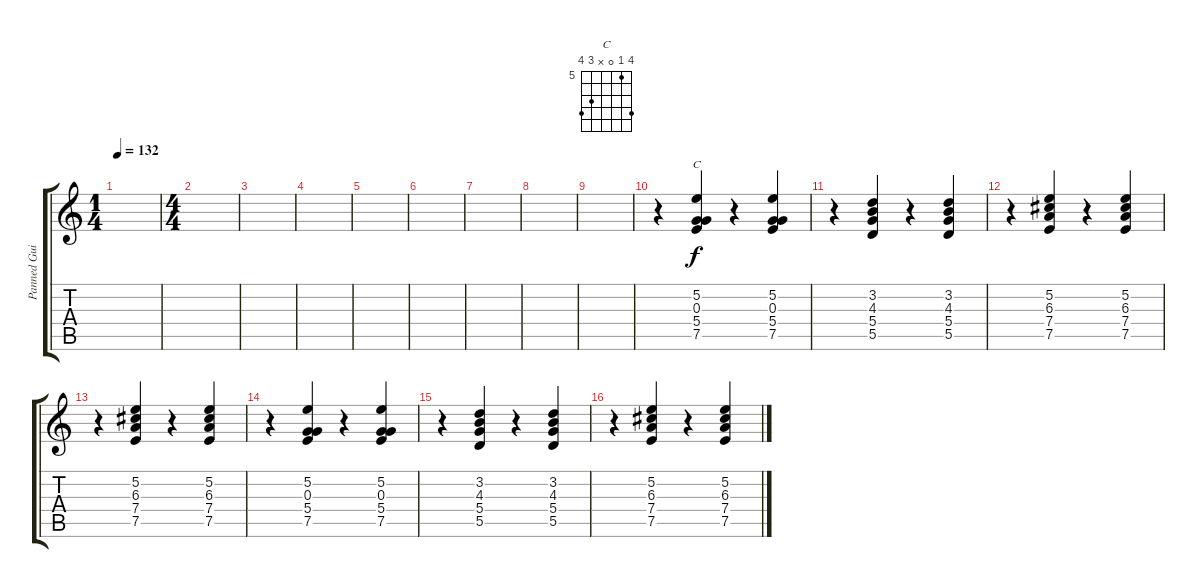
\track ("Panned Guitar" "Panned Gui") {instrument electricguitarclean}
\staff {score tabs}
\tuning (E4 B3 G3 D3 A2 E2) {hide}
\chord ("C" 8 5 0 x 7 8) {firstfret 5}
\ts (1 4)
\tempo 132
\clef g2
\ks c
|
\ts (4 4)
|
|
|
|
|
|
|
|
r.4 (5.2 0.3 5.4 7.5).4{ch "C"} r.4 (5.2 0.3 5.4 7.5).4 |
r.4 (3.2 4.3 5.4 5.5).4 r.4 (3.2 4.3 5.4 5.5).4 |
r.4 (5.2 6.3 7.4 7.5).4 r.4 (5.2 6.3 7.4 7.5).4 |
r.4 (5.2 6.3 7.4 7.5).4 r.4 (5.2 6.3 7.4 7.5).4 |
r.4 (5.2 0.3 5.4 7.5).4 r.4 (5.2 0.3 5.4 7.5).4 |
r.4 (3.2 4.3 5.4 5.5).4 r.4 (3.2 4.3 5.4 5.5).4 |
r.4 (5.2 6.3 7.4 7.5).4 r.4 (5.2 6.3 7.4 7.5).4
